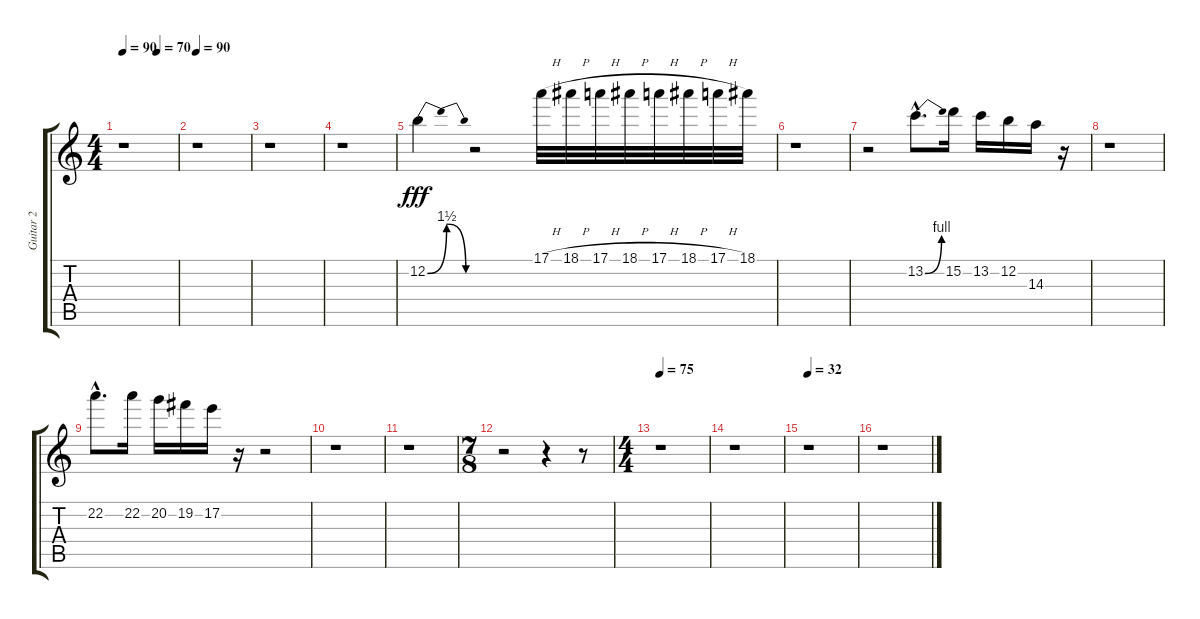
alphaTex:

\track ("Guitar 2" "Guitar 2") {instrument distortionguitar}
\staff {score tabs}
\tuning (E4 B3 G3 D3 A2 E2) {hide}
\ts (4 4)
\tempo 90
\tempo (70 0.625)
\clef g2
\ks c
r.1{dy f} |
\tempo 90
r.1 |
r.1 |
r.1 |
12.2{be (bendrelease 0 0 15 6 45 6 60 0)}.4{dy fff} r.2 17.1{h}.32 18.1{h}.32 17.1{h}.32 18.1{h}.32 17.1{h}.32 18.1{h}.32 17.1{h}.32 18.1.32 |
r.1 |
r.2 13.2{be (bend 0 0 60 4) hac}.8{d} 15.2.16 13.2.16 12.2.16 14.3.16 r.16 |
r.1 |
22.2{hac}.8{d} 22.2.16 20.2.16 19.2.16 17.2.16 r.16 r.2 |
r.1 |
r.1 |
\ts (7 8)
r.2 r.4 r.8 |
\ts (4 4)
\tempo 75
r.1 |
r.1 |
\tempo 32
r.1 |
r.1
